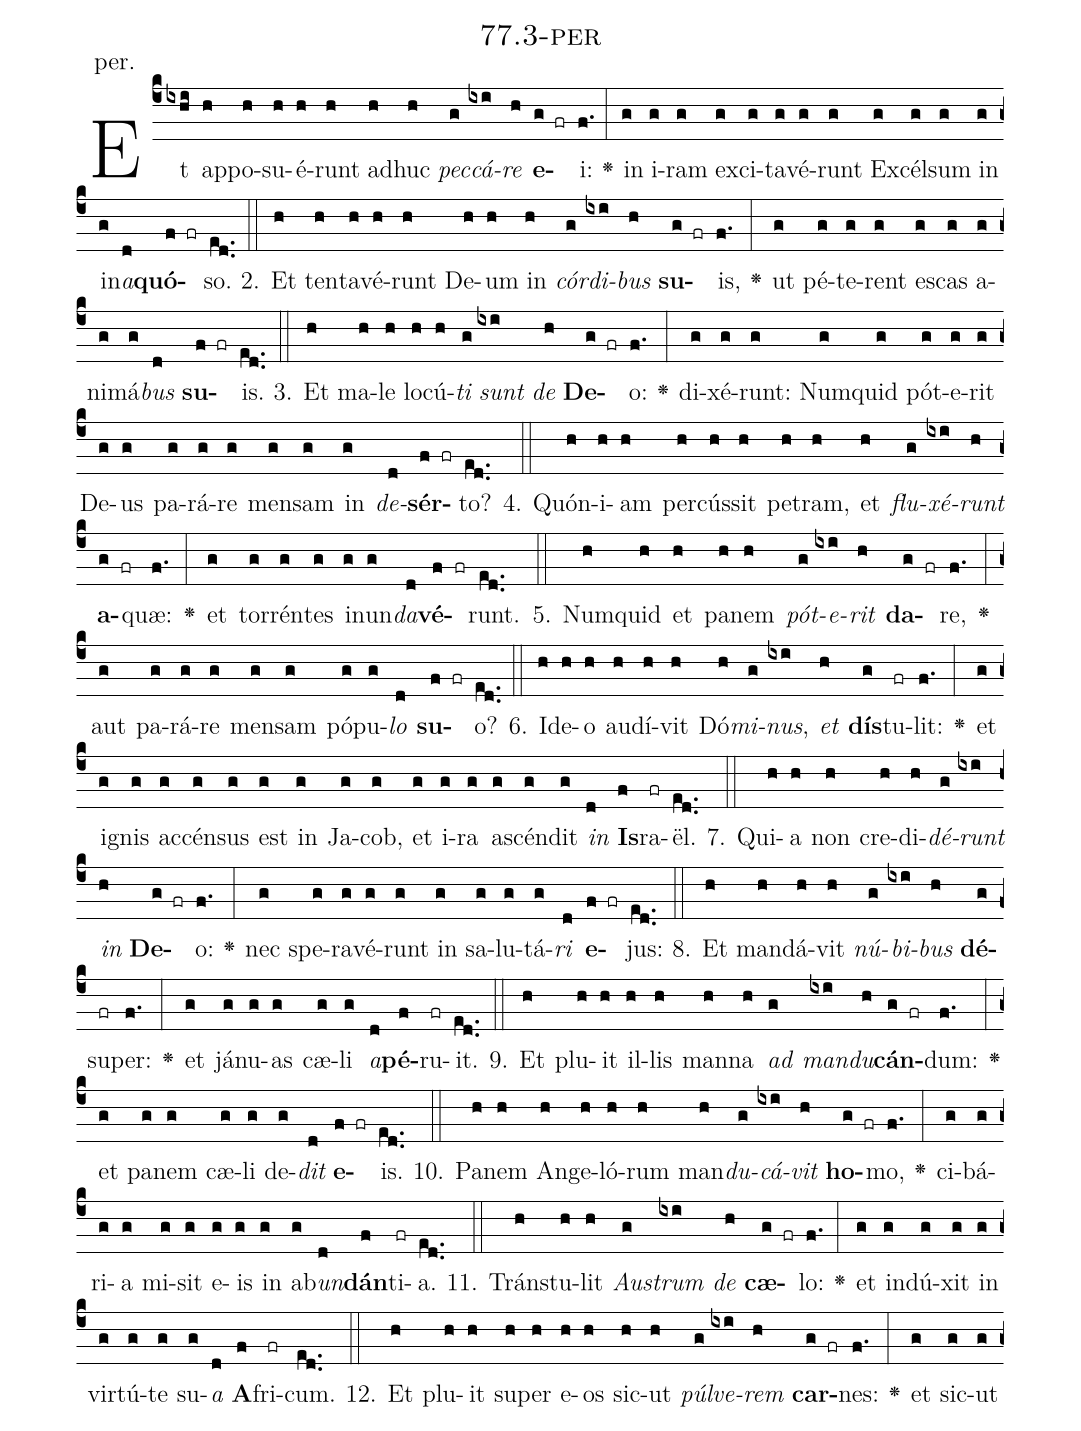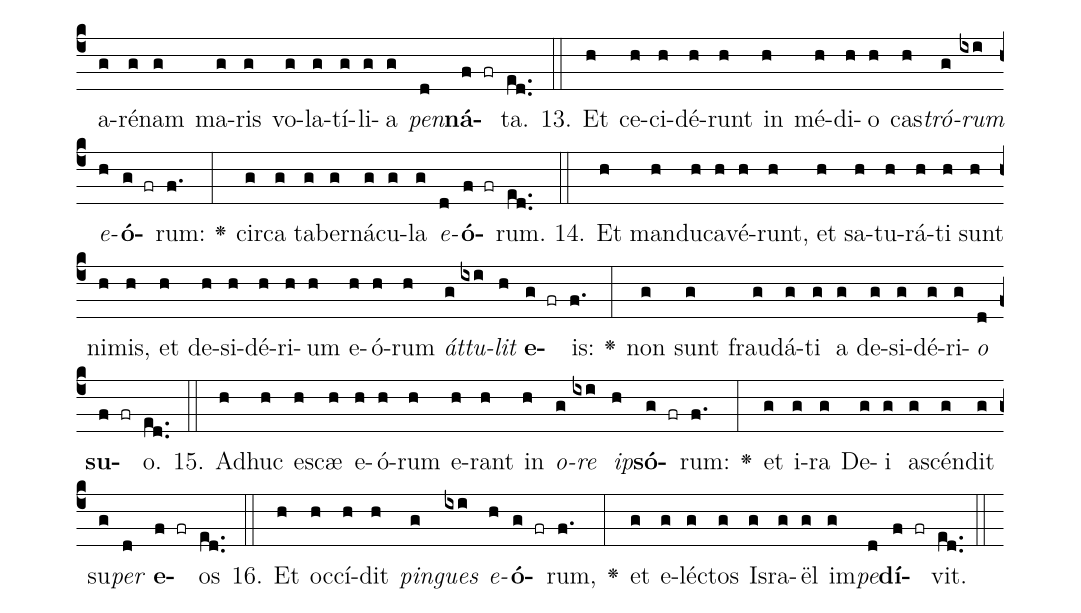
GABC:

name: 77.3-per;
annotation: per.;
%%
(c4)Et(ixhi) ap(h)po(h)su(h)é(h)runt(h) ad(h)huc(h) <i>pec</i>(g)<i>cá</i>(ixi)<i>re</i>(h) <b>e</b>(g fr)i:(f.) <v>\greheightstar</v>(:) in(g) i(g)ram(g) ex(g)ci(g)ta(g)vé(g)runt(g) Ex(g)cél(g)sum(g) in(g) in(g)<i>a</i>(d)<b>quó</b>(f fr)so.(ed..) (::)
2. Et(h) ten(h)ta(h)vé(h)runt(h) De(h)um(h) in(h) <i>cór</i>(g)<i>di</i>(ixi)<i>bus</i>(h) <b>su</b>(g fr)is,(f.) <v>\greheightstar</v>(:) ut(g) pé(g)te(g)rent(g) es(g)cas(g) a(g)ni(g)má(g)<i>bus</i>(d) <b>su</b>(f fr)is.(ed..) (::)
3. Et(h) ma(h)le(h) lo(h)cú(h)<i>ti</i>(g) <i>sunt</i>(ixi) <i>de</i>(h) <b>De</b>(g fr)o:(f.) <v>\greheightstar</v>(:) di(g)xé(g)runt:(g) Num(g)quid(g) pót(g)e(g)rit(g) De(g)us(g) pa(g)rá(g)re(g) men(g)sam(g) in(g) <i>de</i>(d)<b>sér</b>(f fr)to?(ed..) (::)
4. Quón(h)i(h)am(h) per(h)cús(h)sit(h) pe(h)tram,(h) et(h) <i>flu</i>(g)<i>xé</i>(ixi)<i>runt</i>(h) <b>a</b>(g fr)quæ:(f.) <v>\greheightstar</v>(:) et(g) tor(g)rén(g)tes(g) in(g)un(g)<i>da</i>(d)<b>vé</b>(f fr)runt.(ed..) (::)
5. Num(h)quid(h) et(h) pa(h)nem(h) <i>pót</i>(g)<i>e</i>(ixi)<i>rit</i>(h) <b>da</b>(g fr)re,(f.) <v>\greheightstar</v>(:) aut(g) pa(g)rá(g)re(g) men(g)sam(g) pó(g)pu(g)<i>lo</i>(d) <b>su</b>(f fr)o?(ed..) (::)
6. Id(h)e(h)o(h) au(h)dí(h)vit(h) Dó(h)<i>mi</i>(g)<i>nus</i>,(ixi) <i>et</i>(h) <b>dís</b>(g)tu(fr)lit:(f.) <v>\greheightstar</v>(:) et(g) i(g)gnis(g) ac(g)cén(g)sus(g) est(g) in(g) Ja(g)cob,(g) et(g) i(g)ra(g) a(g)scén(g)dit(g) <i>in</i>(d) <b>Is</b>(f)ra(fr)ël.(ed..) (::)
7. Qui(h)a(h) non(h) cre(h)di(h)<i>dé</i>(g)<i>runt</i>(ixi) <i>in</i>(h) <b>De</b>(g fr)o:(f.) <v>\greheightstar</v>(:) nec(g) spe(g)ra(g)vé(g)runt(g) in(g) sa(g)lu(g)tá(g)<i>ri</i>(d) <b>e</b>(f fr)jus:(ed..) (::)
8. Et(h) man(h)dá(h)vit(h) <i>nú</i>(g)<i>bi</i>(ixi)<i>bus</i>(h) <b>dé</b>(g)su(fr)per:(f.) <v>\greheightstar</v>(:) et(g) já(g)nu(g)as(g) cæ(g)li(g) <i>a</i>(d)<b>pé</b>(f)ru(fr)it.(ed..) (::)
9. Et(h) plu(h)it(h) il(h)lis(h) man(h)na(h) <i>ad</i>(g) <i>man</i>(ixi)<i>du</i>(h)<b>cán</b>(g fr)dum:(f.) <v>\greheightstar</v>(:) et(g) pa(g)nem(g) cæ(g)li(g) de(g)<i>dit</i>(d) <b>e</b>(f fr)is.(ed..) (::)
10. Pa(h)nem(h) An(h)ge(h)ló(h)rum(h) man(h)<i>du</i>(g)<i>cá</i>(ixi)<i>vit</i>(h) <b>ho</b>(g fr)mo,(f.) <v>\greheightstar</v>(:) ci(g)bá(g)ri(g)a(g) mi(g)sit(g) e(g)is(g) in(g) ab(g)<i>un</i>(d)<b>dán</b>(f)ti(fr)a.(ed..) (::)
11. Tráns(h)tu(h)lit(h) <i>Aus</i>(g)<i>trum</i>(ixi) <i>de</i>(h) <b>cæ</b>(g fr)lo:(f.) <v>\greheightstar</v>(:) et(g) in(g)dú(g)xit(g) in(g) vir(g)tú(g)te(g) su(g)<i>a</i>(d) <b>A</b>(f)fri(fr)cum.(ed..) (::)
12. Et(h) plu(h)it(h) su(h)per(h) e(h)os(h) sic(h)ut(h) <i>púl</i>(g)<i>ve</i>(ixi)<i>rem</i>(h) <b>car</b>(g fr)nes:(f.) <v>\greheightstar</v>(:) et(g) sic(g)ut(g) a(g)ré(g)nam(g) ma(g)ris(g) vo(g)la(g)tí(g)li(g)a(g) <i>pen</i>(d)<b>ná</b>(f fr)ta.(ed..) (::)
13. Et(h) ce(h)ci(h)dé(h)runt(h) in(h) mé(h)di(h)o(h) cas(h)<i>tró</i>(g)<i>rum</i>(ixi) <i>e</i>(h)<b>ó</b>(g fr)rum:(f.) <v>\greheightstar</v>(:) cir(g)ca(g) ta(g)ber(g)ná(g)cu(g)la(g) <i>e</i>(d)<b>ó</b>(f fr)rum.(ed..) (::)
14. Et(h) man(h)du(h)ca(h)vé(h)runt,(h) et(h) sa(h)tu(h)rá(h)ti(h) sunt(h) ni(h)mis,(h) et(h) de(h)si(h)dé(h)ri(h)um(h) e(h)ó(h)rum(h) <i>át</i>(g)<i>tu</i>(ixi)<i>lit</i>(h) <b>e</b>(g fr)is:(f.) <v>\greheightstar</v>(:) non(g) sunt(g) frau(g)dá(g)ti(g) a(g) de(g)si(g)dé(g)ri(g)<i>o</i>(d) <b>su</b>(f fr)o.(ed..) (::)
15. Ad(h)huc(h) e(h)scæ(h) e(h)ó(h)rum(h) e(h)rant(h) in(h) <i>o</i>(g)<i>re</i>(ixi) <i>ip</i>(h)<b>só</b>(g fr)rum:(f.) <v>\greheightstar</v>(:) et(g) i(g)ra(g) De(g)i(g) a(g)scén(g)dit(g) su(g)<i>per</i>(d) <b>e</b>(f fr)os(ed..) (::)
16. Et(h) oc(h)cí(h)dit(h) <i>pin</i>(g)<i>gues</i>(ixi) <i>e</i>(h)<b>ó</b>(g fr)rum,(f.) <v>\greheightstar</v>(:) et(g) e(g)léc(g)tos(g) Is(g)ra(g)ël(g) im(g)<i>pe</i>(d)<b>dí</b>(f fr)vit.(ed..) (::)
